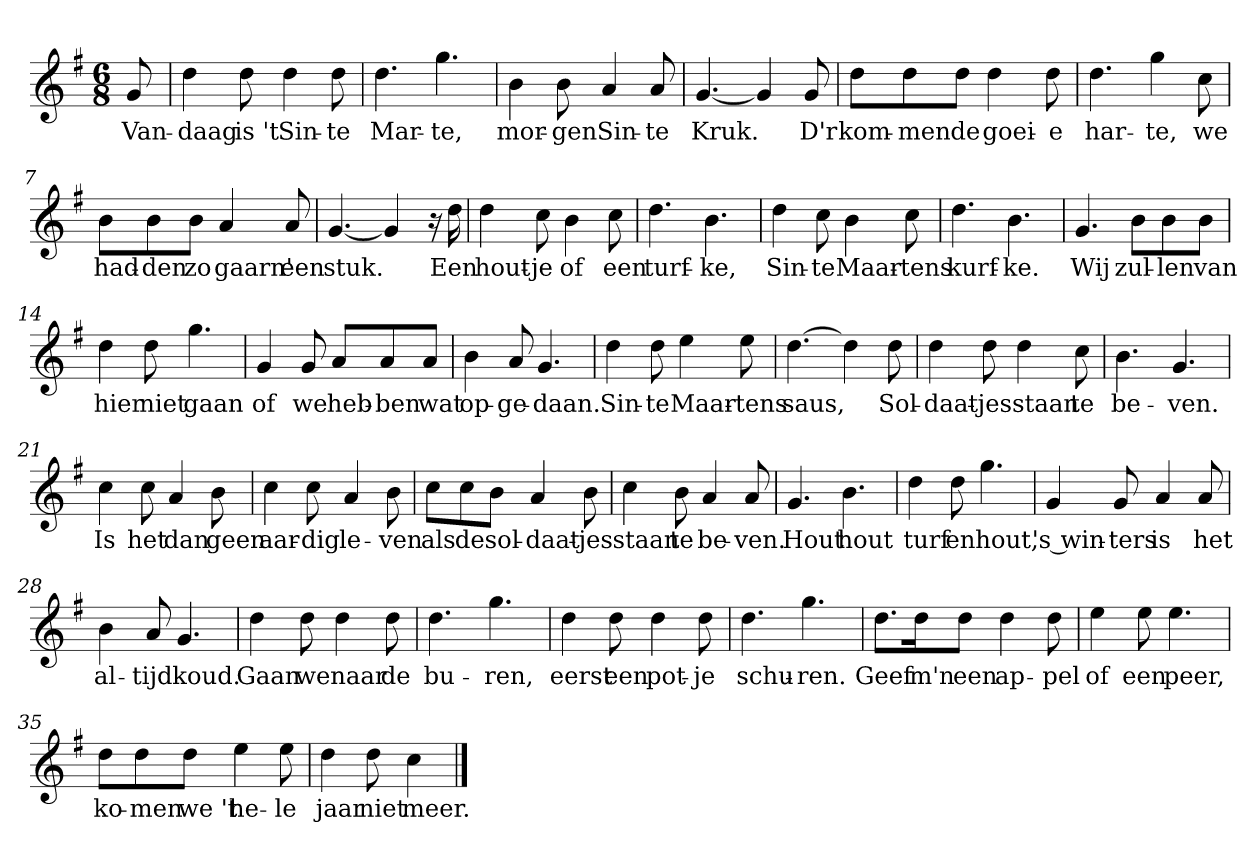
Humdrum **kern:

**kern	**text
*part1	*part1
*staff1	*staff1
*clefG2	*
*k[f#]	*
*G:	*
*M6/8	*
*MM120	*
=	=
8g	Van-
=1	=1
4dd	-daag
8dd	is 't
4dd	Sin-
8dd	-te
=2	=2
4.dd	Mar-
4.gg	-te,
=3	=3
4b	mor-
8b	-gen
4a	Sin-
8a	-te
=4	=4
[4.g	Kruk.
4g]	.
8g	D'r
=5	=5
8dd\L	kom-
8dd\	-men
8dd\J	de
4dd	goei-
8dd	-e
=6	=6
4.dd	har-
4gg	-te,
8cc	we
=7	=7
8b\L	had-
8b\	-den
8b\J	zo
4a	gaarn'
8a	een
=8	=8
[4.g	stuk.
4g]	.
16r	.
16dd	Een
=9	=9
4dd	hout-
8cc	-je
4b	of
8cc	een
=10	=10
4.dd	turf-
4.b	-ke,
=11	=11
4dd	Sin-
8cc	-te
4b	Maar-
8cc	-tens
=12	=12
4.dd	kurf-
4.b	-ke.
=13	=13
4.g	Wij
8b\L	zul-
8b\	-len
8b\J	van
=14	=14
4dd	hier
8dd	niet
4.gg	gaan
=15	=15
4g	of
8g	we
8a/L	heb-
8a/	-ben
8a/J	wat
=16	=16
4b	op-
8a	-ge-
4.g	-daan.
=17	=17
4dd	Sin-
8dd	-te
4ee	Maar-
8ee	-tens
=18	=18
[4.dd	saus,
4dd]	.
8dd	Sol-
=19	=19
4dd	-daat-
8dd	-jes
4dd	staan
8cc	te
=20	=20
4.b	be-
4.g	-ven.
=21	=21
4cc	Is
8cc	het
4a	dan
8b	geen
=22	=22
4cc	aar-
8cc	-dig
4a	le-
8b	-ven
=23	=23
8cc\L	als
8cc\	de
8b\J	sol-
4a	-daat-
8b	-jes
=24	=24
4cc	staan
8b	te
4a	be-
8a	-ven.
=25	=25
4.g	Hout
4.b	hout
=26	=26
4dd	turf
8dd	en
4.gg	hout,
=27	=27
4g	's win-
8g	-ters
4a	is
8a	het
=28	=28
4b	al-
8a	-tijd
4.g	koud.
=29	=29
4dd	Gaan
8dd	we
4dd	naar
8dd	de
=30	=30
4.dd	bu-
4.gg	-ren,
=31	=31
4dd	eerst
8dd	een
4dd	pot-
8dd	-je
=32	=32
4.dd	schu-
4.gg	-ren.
=33	=33
8.dd\L	Geef
16dd\K	m'n
8dd\J	een
4dd	ap-
8dd	-pel
=34	=34
4ee	of
8ee	een
4.ee	peer,
=35	=35
8dd\L	ko-
8dd\	-men
8dd\J	we 't
4ee	he-
8ee	-le
=36	=36
4dd	jaar
8dd	niet
4cc	meer.
==	==
*-	*-
